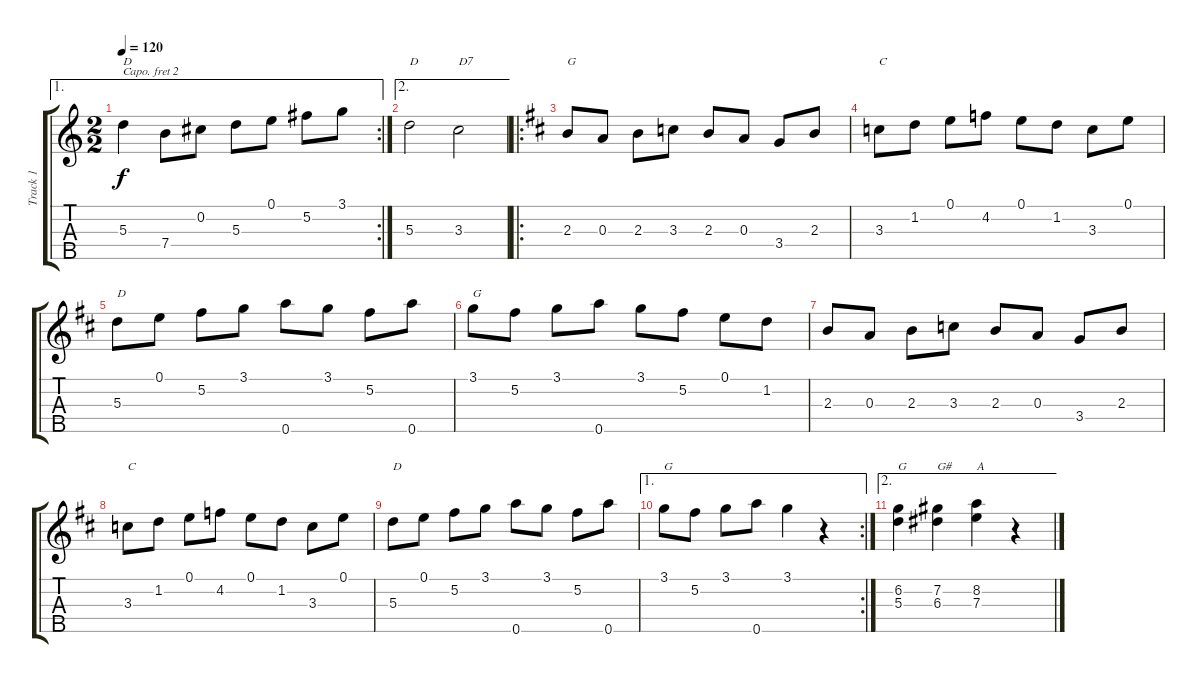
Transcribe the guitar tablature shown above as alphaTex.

\track ("Track 1" "Track 1") {instrument acousticguitarsteel}
\staff {score tabs}
\capo 2
\tuning (D4 B3 G3 D3 G4) {hide}
\ae 1
\rc 2
\ts (2 2)
\tempo 120
\clef g2
\ks c
5.3.4{txt "D" dy f} 7.4.8 0.2.8 5.3.8 0.1.8 5.2.8 3.1.8 |
\ae 2
5.3.2{txt "D"} 3.3.2{txt "D7"} |
\ro
\ks d
2.3.8{txt "G"} 0.3.8 2.3.8 3.3.8 2.3.8 0.3.8 3.4.8 2.3.8 |
3.3.8{txt "C"} 1.2.8 0.1.8 4.2.8 0.1.8 1.2.8 3.3.8 0.1.8 |
5.3.8{txt "D"} 0.1.8 5.2.8 3.1.8 0.5.8 3.1.8 5.2.8 0.5.8 |
3.1.8{txt "G"} 5.2.8 3.1.8 0.5.8 3.1.8 5.2.8 0.1.8 1.2.8 |
2.3.8 0.3.8 2.3.8 3.3.8 2.3.8 0.3.8 3.4.8 2.3.8 |
3.3.8{txt "C"} 1.2.8 0.1.8 4.2.8 0.1.8 1.2.8 3.3.8 0.1.8 |
5.3.8{txt "D"} 0.1.8 5.2.8 3.1.8 0.5.8 3.1.8 5.2.8 0.5.8 |
\ae 1
\rc 2
3.1.8{txt "G"} 5.2.8 3.1.8 0.5.8 3.1.4 r.4 |
\ae 2
(6.2 5.3).4{txt "G"} (7.2 6.3).4{txt "G#"} (8.2 7.3).4{txt "A"} r.4
